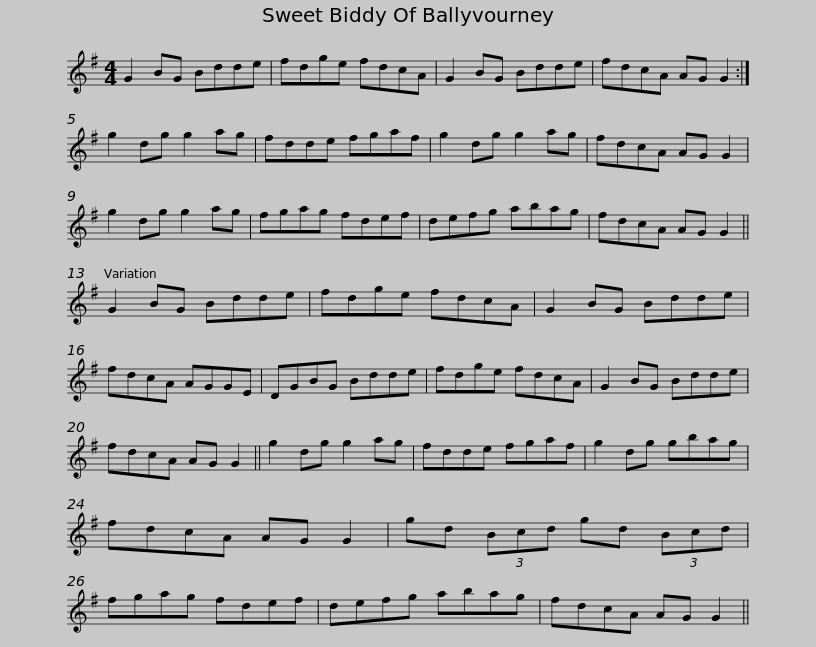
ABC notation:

X:1
L:1/8
M:4/4
I:linebreak $
K:G
V:1 treble
V:1
 G2 BG Bdde | fdge fdcA | G2 BG Bdde | fdcA AG G2 :| g2 dg g2 ag | %5
 fdde fgaf |$ g2 dg g2 ag | fdcA AG G2 | g2 dg g2 ag | fgag fdef | %10
 defg abag | fdcA AG G2 ||$ G2 BG Bdde | fdge fdcA | G2 BG Bdde | %15
 fdcA AGGE | DGBG Bdde | fdge fdcA |$ G2 BG Bdde | fdcA AG G2 || %20
 g2 dg g2 ag | fdde fgaf | g2 dg gbag | fdcA AG G2 |$ gd (3Bcd gd (3Bcd | %25
 fgag fdef | defg abag | fdcA AG G2 || %28
